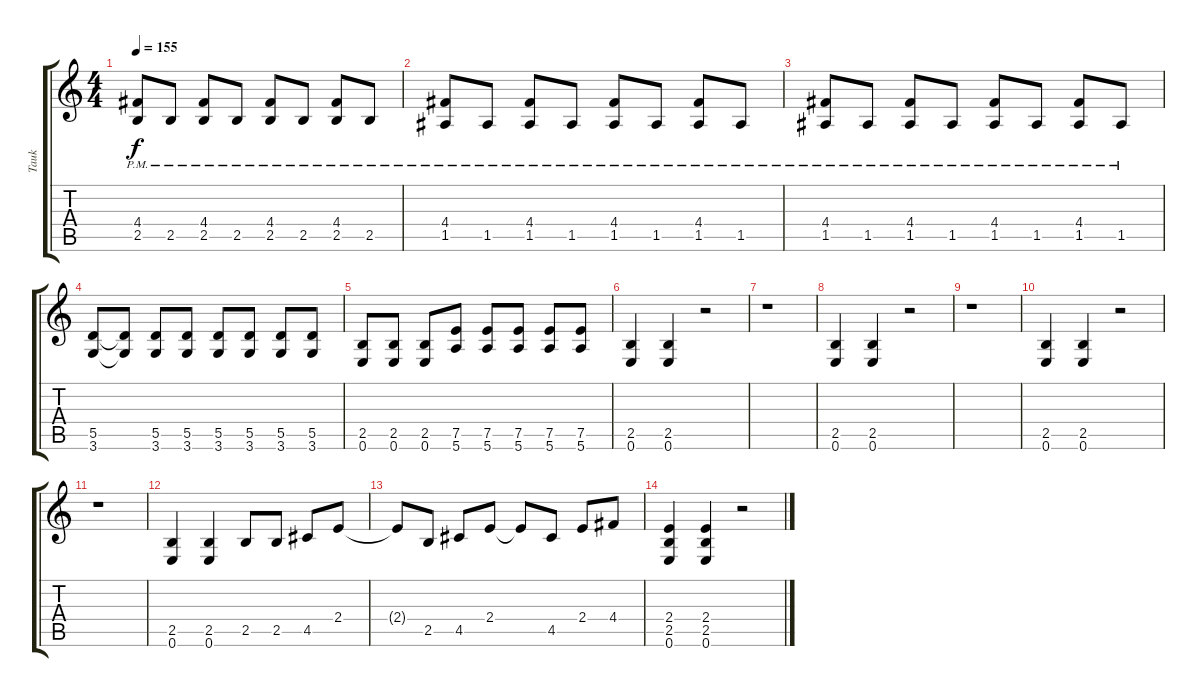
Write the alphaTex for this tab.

\track ("Tauk" "Tauk") {instrument distortionguitar}
\staff {score tabs}
\tuning (E4 B3 G3 D3 A2 E2) {hide}
\ts (4 4)
\tempo 155
\clef g2
\ks c
(4.4{pm} 2.5{pm}).8{dy f} 2.5{pm}.8 (4.4{pm} 2.5{pm}).8 2.5{pm}.8 (4.4{pm} 2.5{pm}).8 2.5{pm}.8 (4.4{pm} 2.5{pm}).8 2.5{pm}.8 |
(4.4{pm} 1.5{pm}).8 1.5{pm}.8 (4.4{pm} 1.5{pm}).8 1.5{pm}.8 (4.4{pm} 1.5{pm}).8 1.5{pm}.8 (4.4{pm} 1.5{pm}).8 1.5{pm}.8 |
(4.4{pm} 1.5{pm}).8 1.5{pm}.8 (4.4{pm} 1.5{pm}).8 1.5{pm}.8 (4.4{pm} 1.5{pm}).8 1.5{pm}.8 (4.4{pm} 1.5{pm}).8 1.5{pm}.8 |
(5.5 3.6).8 (5.5{t} 3.6{t}).8 (5.5 3.6).8 (5.5 3.6).8 (5.5 3.6).8 (5.5 3.6).8 (5.5 3.6).8 (5.5 3.6).8 |
(2.5 0.6).8 (2.5 0.6).8 (2.5 0.6).8 (7.5 5.6).8 (7.5 5.6).8 (7.5 5.6).8 (7.5 5.6).8 (7.5 5.6).8 |
(2.5 0.6).4 (2.5 0.6).4 r.2 |
r.1 |
(2.5 0.6).4 (2.5 0.6).4 r.2 |
r.1 |
(2.5 0.6).4 (2.5 0.6).4 r.2 |
r.1 |
(2.5 0.6).4 (2.5 0.6).4 2.5.8 2.5.8 4.5.8 2.4.8 |
2.4{t}.8 2.5.8 4.5.8 2.4.8 2.4{t}.8 4.5.8 2.4.8 4.4.8 |
(2.4 2.5 0.6).4 (2.4 2.5 0.6).4 r.2
